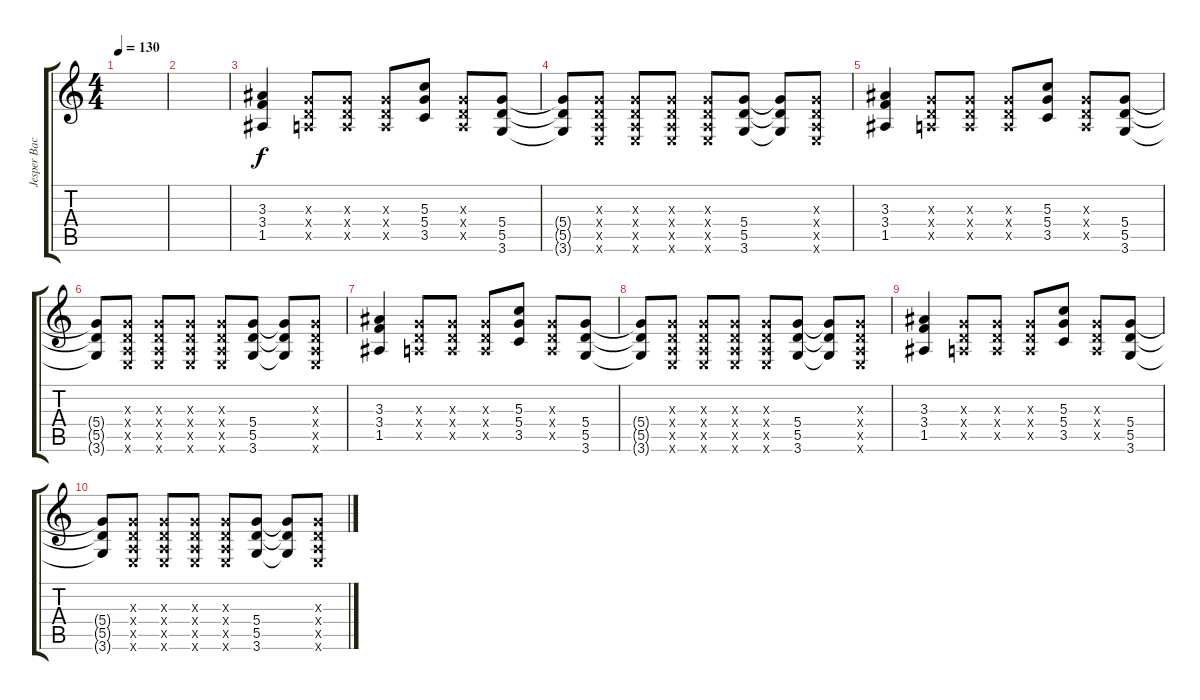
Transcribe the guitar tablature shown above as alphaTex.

\track ("Jesper Backup" "Jesper Bac") {instrument acousticguitarsteel}
\staff {score tabs}
\tuning (E4 B3 G3 D3 A2 E2) {hide}
\ts (4 4)
\tempo 130
\clef g2
\ks c
|
|
(3.3 3.4 1.5).4{balance 16 instrument distortionguitar} (0.3{x} 0.4{x} 0.5{x}).8 (0.3{x} 0.4{x} 0.5{x}).8 (0.3{x} 0.4{x} 0.5{x}).8 (5.3 5.4 3.5).8 (0.3{x} 0.4{x} 0.5{x}).8 (5.4 5.5 3.6).8 |
(5.4{t} 5.5{t} 3.6{t}).8 (0.3{x} 0.4{x} 0.5{x} 0.6{x}).8 (0.3{x} 0.4{x} 0.5{x} 0.6{x}).8 (0.3{x} 0.4{x} 0.5{x} 0.6{x}).8 (0.3{x} 0.4{x} 0.5{x} 0.6{x}).8 (5.4 5.5 3.6).8 (5.4{t} 5.5{t} 3.6{t}).8 (0.3{x} 0.4{x} 0.5{x} 0.6{x}).8 |
(3.3 3.4 1.5).4 (0.3{x} 0.4{x} 0.5{x}).8 (0.3{x} 0.4{x} 0.5{x}).8 (0.3{x} 0.4{x} 0.5{x}).8 (5.3 5.4 3.5).8 (0.3{x} 0.4{x} 0.5{x}).8 (5.4 5.5 3.6).8 |
(5.4{t} 5.5{t} 3.6{t}).8 (0.3{x} 0.4{x} 0.5{x} 0.6{x}).8 (0.3{x} 0.4{x} 0.5{x} 0.6{x}).8 (0.3{x} 0.4{x} 0.5{x} 0.6{x}).8 (0.3{x} 0.4{x} 0.5{x} 0.6{x}).8 (5.4 5.5 3.6).8 (5.4{t} 5.5{t} 3.6{t}).8 (0.3{x} 0.4{x} 0.5{x} 0.6{x}).8 |
(3.3 3.4 1.5).4{balance 16 instrument distortionguitar} (0.3{x} 0.4{x} 0.5{x}).8 (0.3{x} 0.4{x} 0.5{x}).8 (0.3{x} 0.4{x} 0.5{x}).8 (5.3 5.4 3.5).8 (0.3{x} 0.4{x} 0.5{x}).8 (5.4 5.5 3.6).8 |
(5.4{t} 5.5{t} 3.6{t}).8 (0.3{x} 0.4{x} 0.5{x} 0.6{x}).8 (0.3{x} 0.4{x} 0.5{x} 0.6{x}).8 (0.3{x} 0.4{x} 0.5{x} 0.6{x}).8 (0.3{x} 0.4{x} 0.5{x} 0.6{x}).8 (5.4 5.5 3.6).8 (5.4{t} 5.5{t} 3.6{t}).8 (0.3{x} 0.4{x} 0.5{x} 0.6{x}).8 |
(3.3 3.4 1.5).4 (0.3{x} 0.4{x} 0.5{x}).8 (0.3{x} 0.4{x} 0.5{x}).8 (0.3{x} 0.4{x} 0.5{x}).8 (5.3 5.4 3.5).8 (0.3{x} 0.4{x} 0.5{x}).8 (5.4 5.5 3.6).8 |
(5.4{t} 5.5{t} 3.6{t}).8 (0.3{x} 0.4{x} 0.5{x} 0.6{x}).8 (0.3{x} 0.4{x} 0.5{x} 0.6{x}).8 (0.3{x} 0.4{x} 0.5{x} 0.6{x}).8 (0.3{x} 0.4{x} 0.5{x} 0.6{x}).8 (5.4 5.5 3.6).8 (5.4{t} 5.5{t} 3.6{t}).8 (0.3{x} 0.4{x} 0.5{x} 0.6{x}).8
